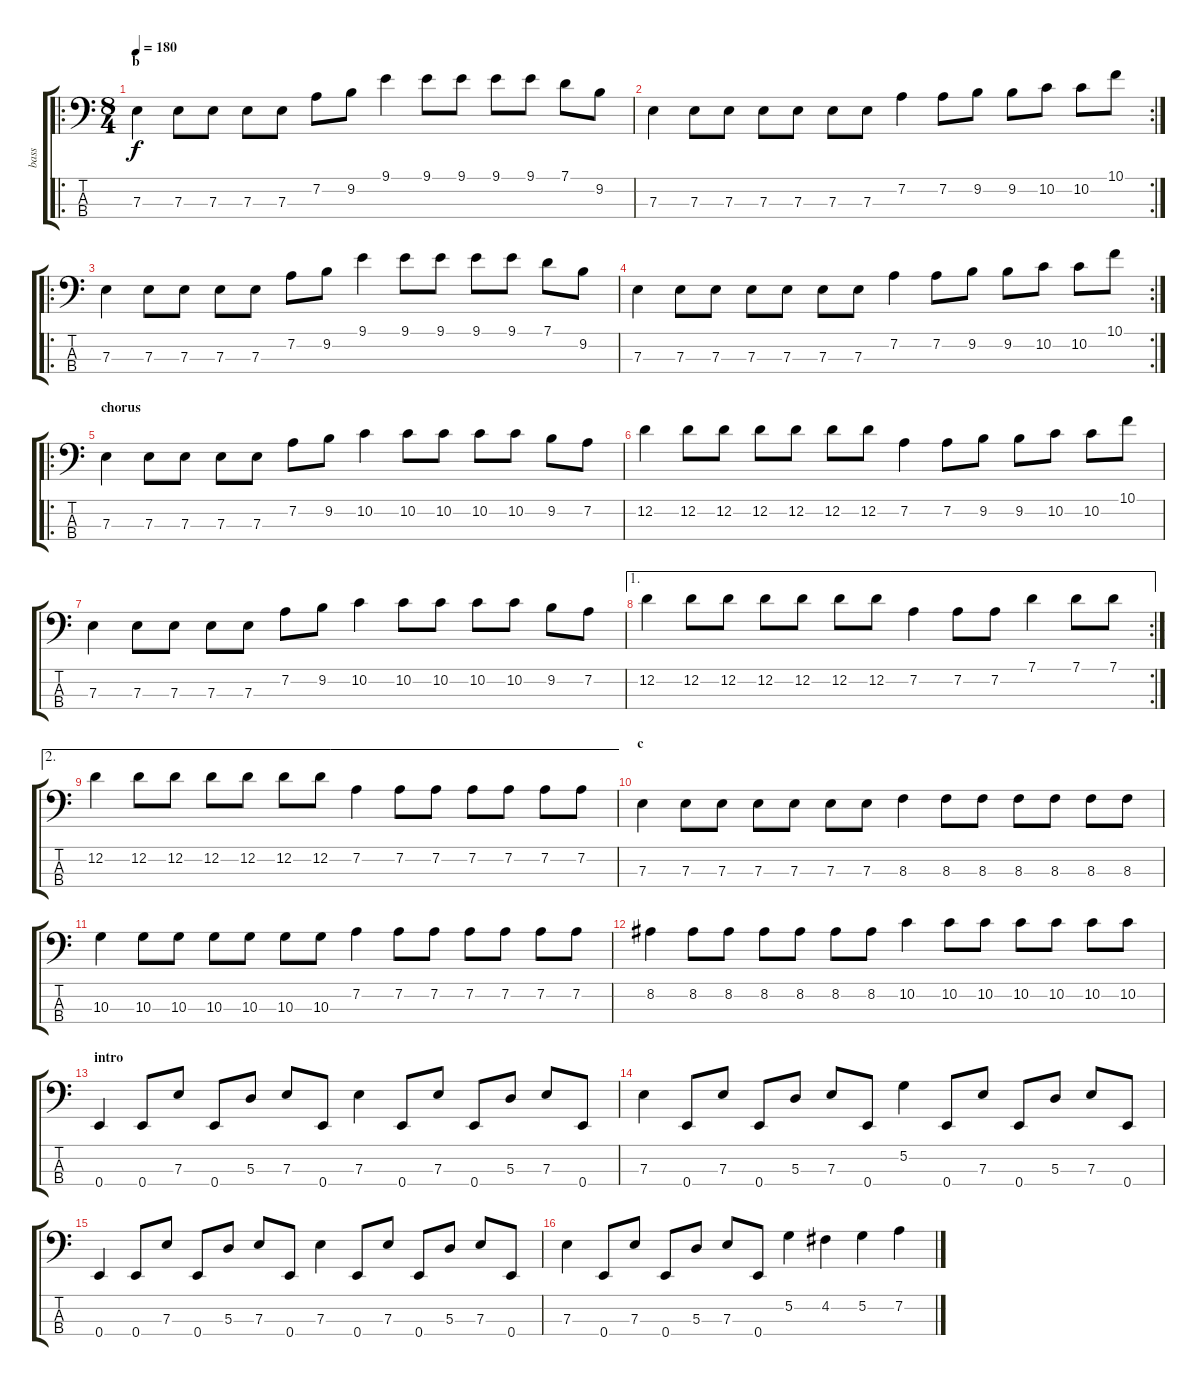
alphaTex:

\track ("bass" "bass") {instrument electricbassfinger}
\staff {score tabs}
\tuning (G2 D2 A1 E1) {hide}
\ro
\ts (8 4)
\section ("" "b")
\tempo 180
\clef f4
\ks c
7.3.4{dy f} 7.3.8 7.3.8 7.3.8 7.3.8 7.2.8 9.2.8 9.1.4 9.1.8 9.1.8 9.1.8 9.1.8 7.1.8 9.2.8 |
\rc 2
7.3.4 7.3.8 7.3.8 7.3.8 7.3.8 7.3.8 7.3.8 7.2.4 7.2.8 9.2.8 9.2.8 10.2.8 10.2.8 10.1.8 |
\ro
7.3.4 7.3.8 7.3.8 7.3.8 7.3.8 7.2.8 9.2.8 9.1.4 9.1.8 9.1.8 9.1.8 9.1.8 7.1.8 9.2.8 |
\rc 2
7.3.4 7.3.8 7.3.8 7.3.8 7.3.8 7.3.8 7.3.8 7.2.4 7.2.8 9.2.8 9.2.8 10.2.8 10.2.8 10.1.8 |
\ro
\section ("" "chorus")
7.3.4 7.3.8 7.3.8 7.3.8 7.3.8 7.2.8 9.2.8 10.2.4 10.2.8 10.2.8 10.2.8 10.2.8 9.2.8 7.2.8 |
12.2.4 12.2.8 12.2.8 12.2.8 12.2.8 12.2.8 12.2.8 7.2.4 7.2.8 9.2.8 9.2.8 10.2.8 10.2.8 10.1.8 |
7.3.4 7.3.8 7.3.8 7.3.8 7.3.8 7.2.8 9.2.8 10.2.4 10.2.8 10.2.8 10.2.8 10.2.8 9.2.8 7.2.8 |
\ae 1
\rc 2
12.2.4 12.2.8 12.2.8 12.2.8 12.2.8 12.2.8 12.2.8 7.2.4 7.2.8 7.2.8 7.1.4 7.1.8 7.1.8 |
\ae 2
12.2.4 12.2.8 12.2.8 12.2.8 12.2.8 12.2.8 12.2.8 7.2.4 7.2.8 7.2.8 7.2.8 7.2.8 7.2.8 7.2.8 |
\section ("" "c")
7.3.4 7.3.8 7.3.8 7.3.8 7.3.8 7.3.8 7.3.8 8.3.4 8.3.8 8.3.8 8.3.8 8.3.8 8.3.8 8.3.8 |
10.3.4 10.3.8 10.3.8 10.3.8 10.3.8 10.3.8 10.3.8 7.2.4 7.2.8 7.2.8 7.2.8 7.2.8 7.2.8 7.2.8 |
8.2.4 8.2.8 8.2.8 8.2.8 8.2.8 8.2.8 8.2.8 10.2.4 10.2.8 10.2.8 10.2.8 10.2.8 10.2.8 10.2.8 |
\section ("" "intro")
0.4.4 0.4.8 7.3.8 0.4.8 5.3.8 7.3.8 0.4.8 7.3.4 0.4.8 7.3.8 0.4.8 5.3.8 7.3.8 0.4.8 |
7.3.4 0.4.8 7.3.8 0.4.8 5.3.8 7.3.8 0.4.8 5.2.4 0.4.8 7.3.8 0.4.8 5.3.8 7.3.8 0.4.8 |
0.4.4 0.4.8 7.3.8 0.4.8 5.3.8 7.3.8 0.4.8 7.3.4 0.4.8 7.3.8 0.4.8 5.3.8 7.3.8 0.4.8 |
7.3.4 0.4.8 7.3.8 0.4.8 5.3.8 7.3.8 0.4.8 5.2.4 4.2.4 5.2.4 7.2.4
